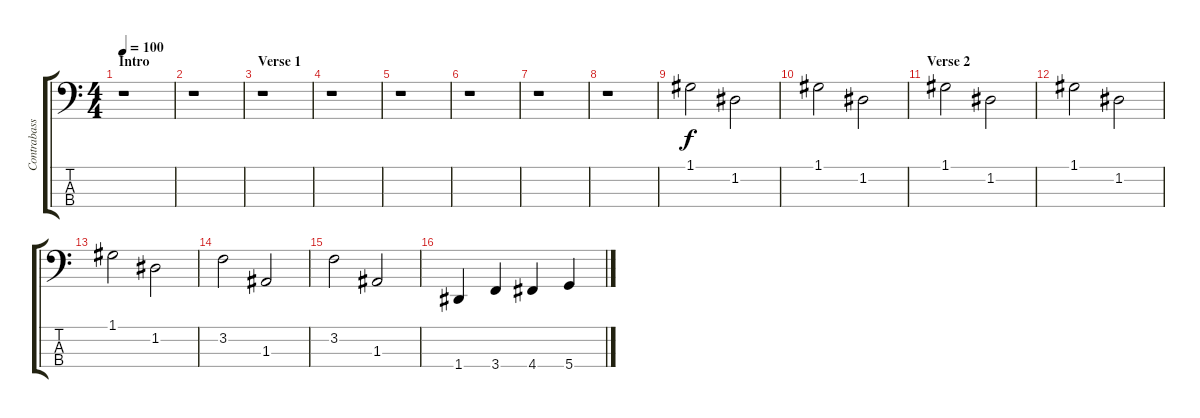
\track ("Contrabass" "Contrabass") {instrument contrabass}
\staff {score tabs}
\tuning (G2 D2 A1 D1) {hide}
\ts (4 4)
\section ("" "Intro")
\tempo 100
\clef f4
\ks c
r.1{dy f instrument contrabass} |
r.1 |
\section ("" "Verse 1")
r.1 |
r.1 |
r.1 |
r.1 |
r.1 |
r.1 |
1.1.2 1.2.2 |
1.1.2 1.2.2 |
\section ("" "Verse 2")
1.1.2 1.2.2 |
1.1.2 1.2.2 |
1.1.2 1.2.2 |
3.2.2 1.3.2 |
3.2.2 1.3.2 |
1.4.4 3.4.4 4.4.4 5.4.4
